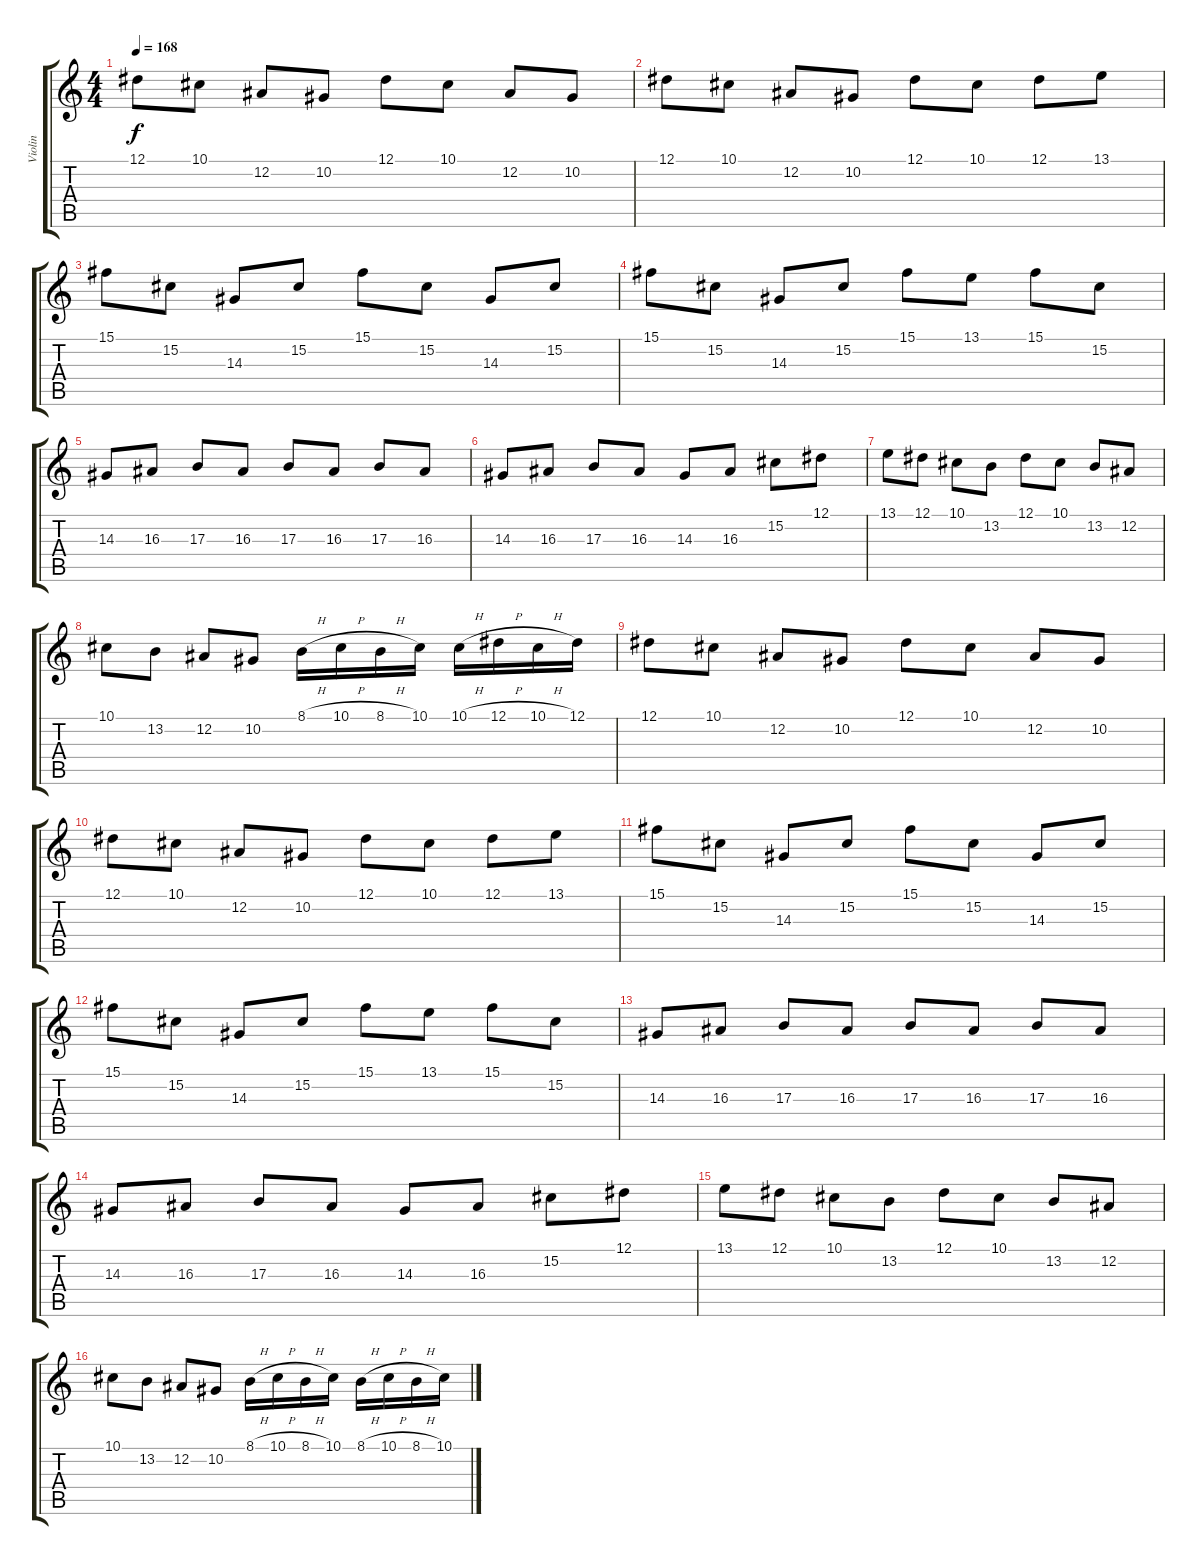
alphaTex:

\track ("Violin" "Violin") {instrument violin}
\staff {score tabs}
\tuning (Eb4 Bb3 Gb3 Db3 Ab2 Eb2) {hide}
\ts (4 4)
\tempo 168
\clef g2
\ks c
12.1.8{dy f} 10.1.8 12.2.8 10.2.8 12.1.8 10.1.8 12.2.8 10.2.8 |
12.1.8 10.1.8 12.2.8 10.2.8 12.1.8 10.1.8 12.1.8 13.1.8 |
15.1.8 15.2.8 14.3.8 15.2.8 15.1.8 15.2.8 14.3.8 15.2.8 |
15.1.8 15.2.8 14.3.8 15.2.8 15.1.8 13.1.8 15.1.8 15.2.8 |
14.3.8 16.3.8 17.3.8 16.3.8 17.3.8 16.3.8 17.3.8 16.3.8 |
14.3.8 16.3.8 17.3.8 16.3.8 14.3.8 16.3.8 15.2.8 12.1.8 |
13.1.8 12.1.8 10.1.8 13.2.8 12.1.8 10.1.8 13.2.8 12.2.8 |
10.1.8 13.2.8 12.2.8 10.2.8 8.1{h}.16 10.1{h}.16 8.1{h}.16 10.1.16 10.1{h}.16 12.1{h}.16 10.1{h}.16 12.1.16 |
12.1.8 10.1.8 12.2.8 10.2.8 12.1.8 10.1.8 12.2.8 10.2.8 |
12.1.8 10.1.8 12.2.8 10.2.8 12.1.8 10.1.8 12.1.8 13.1.8 |
15.1.8 15.2.8 14.3.8 15.2.8 15.1.8 15.2.8 14.3.8 15.2.8 |
15.1.8 15.2.8 14.3.8 15.2.8 15.1.8 13.1.8 15.1.8 15.2.8 |
14.3.8 16.3.8 17.3.8 16.3.8 17.3.8 16.3.8 17.3.8 16.3.8 |
14.3.8 16.3.8 17.3.8 16.3.8 14.3.8 16.3.8 15.2.8 12.1.8 |
13.1.8 12.1.8 10.1.8 13.2.8 12.1.8 10.1.8 13.2.8 12.2.8 |
10.1.8 13.2.8 12.2.8 10.2.8 8.1{h}.16 10.1{h}.16 8.1{h}.16 10.1.16 8.1{h}.16 10.1{h}.16 8.1{h}.16 10.1.16
